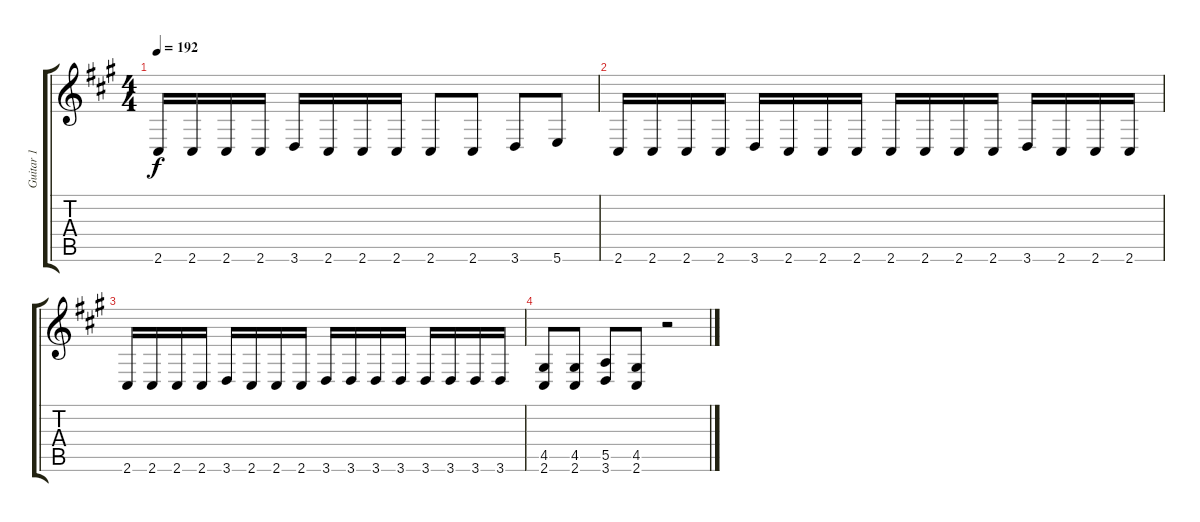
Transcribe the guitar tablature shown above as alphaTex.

\track ("Guitar 1" "Guitar 1") {instrument overdrivenguitar}
\staff {score tabs}
\tuning (B3 Gb3 D3 A2 E2 B1) {hide}
\ts (4 4)
\tempo 192
\clef g2
\ks f#minor
2.6.16{dy f} 2.6.16 2.6.16 2.6.16 3.6.16 2.6.16 2.6.16 2.6.16 2.6.8 2.6.8 3.6.8 5.6.8 |
2.6.16 2.6.16 2.6.16 2.6.16 3.6.16 2.6.16 2.6.16 2.6.16 2.6.16 2.6.16 2.6.16 2.6.16 3.6.16 2.6.16 2.6.16 2.6.16 |
2.6.16 2.6.16 2.6.16 2.6.16 3.6.16 2.6.16 2.6.16 2.6.16 3.6.16 3.6.16 3.6.16 3.6.16 3.6.16 3.6.16 3.6.16 3.6.16 |
(4.5 2.6).8 (4.5 2.6).8 (5.5 3.6).8 (4.5 2.6).8 r.2
